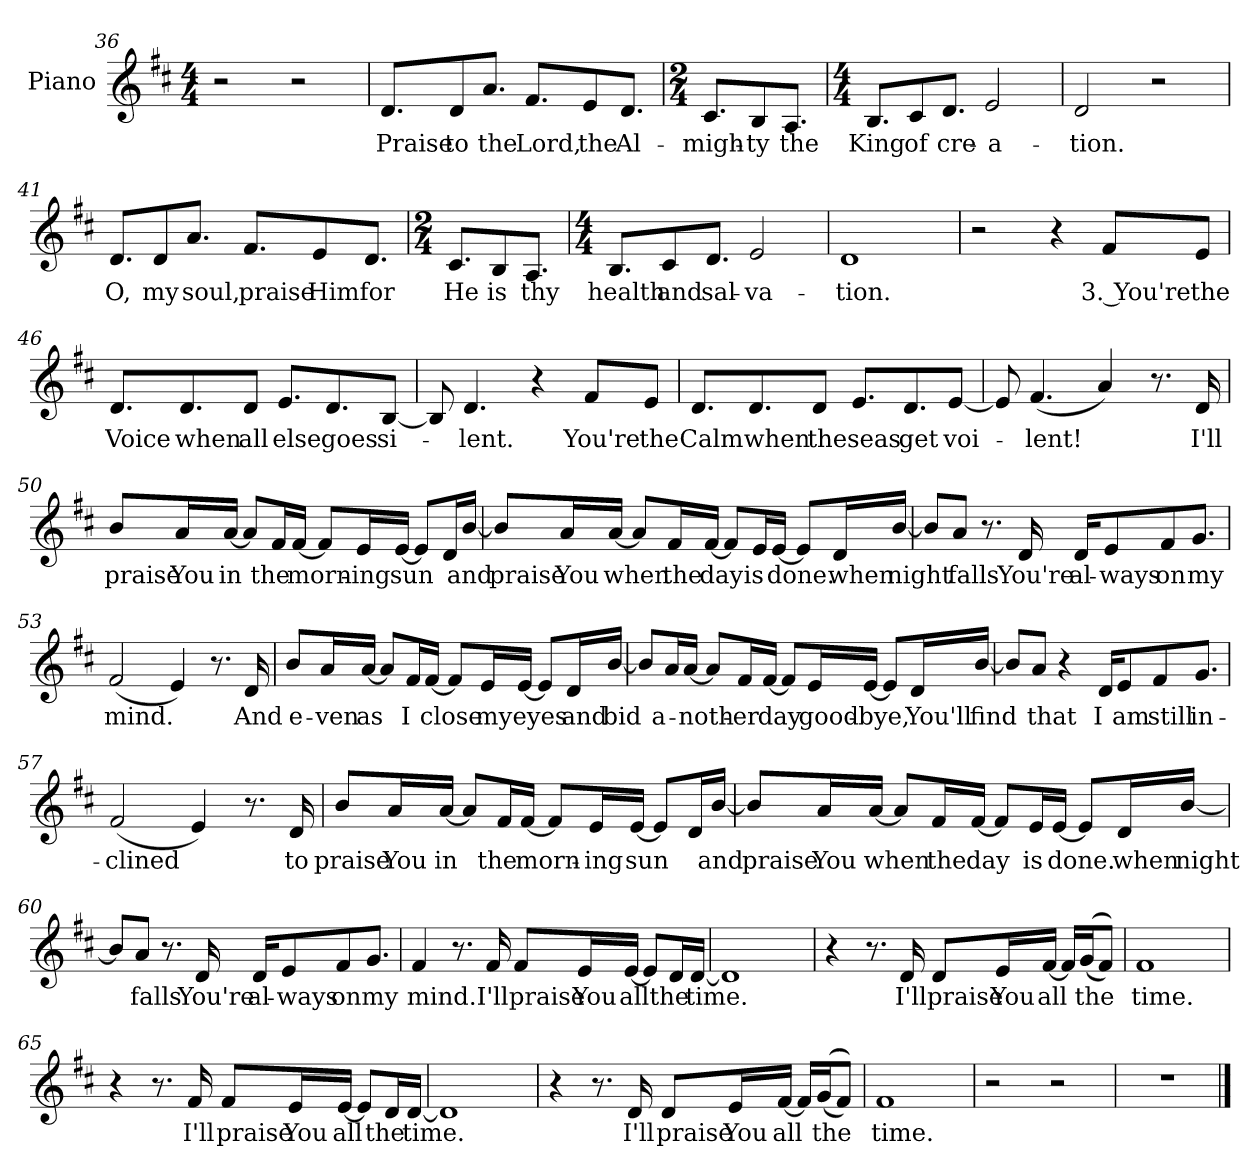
**kern	**text
*part1	*part1
*staff1	*staff1
*I"Piano	*
*I'Pno.	*
*clefG2	*
*k[f#c#]	*
*M4/4	*
=36	=36
2r	.
2r	.
=37	=37
!	!LO:LY:b
8.d/L	Praise
!	!LO:LY:b
8d/	to
!	!LO:LY:b
8.a/J	the
!	!LO:LY:b
8.f#/L	Lord,
!	!LO:LY:b
8e/	the
!	!LO:LY:b
8.d/J	Al-
!!LO:LB:g=z
=38	=38
*M2/4	*
!	!LO:LY:b
8.c#/L	-migh-
!	!LO:LY:b
8B/	-ty
!	!LO:LY:b
8.A/J	the
=39	=39
*M4/4	*
!	!LO:LY:b
8.B/L	King
!	!LO:LY:b
8c#/	of
!	!LO:LY:b
8.d/J	cre-
!	!LO:LY:b
2e/	-a-
=40	=40
!	!LO:LY:b
2d/	-tion.
2r	.
=41	=41
!	!LO:LY:b
8.d/L	O,
!	!LO:LY:b
8d/	my
!	!LO:LY:b
8.a/J	soul,
!	!LO:LY:b
8.f#/L	praise
!	!LO:LY:b
8e/	Him
!	!LO:LY:b
8.d/J	for
=42	=42
*M2/4	*
!	!LO:LY:b
8.c#/L	He
!	!LO:LY:b
8B/	is
!	!LO:LY:b
8.A/J	thy
!!LO:LB:g=z
=43	=43
*M4/4	*
!	!LO:LY:b
8.B/L	health
!	!LO:LY:b
8c#/	and
!	!LO:LY:b
8.d/J	sal-
!	!LO:LY:b
2e/	-va-
=44	=44
!	!LO:LY:b
1d	-tion.
=45	=45
2r	.
4r	.
!	!LO:LY:b
8f#/L	3. You're
!	!LO:LY:b
8e/J	the
=46	=46
!	!LO:LY:b
8.d/L	Voice
!	!LO:LY:b
8.d/	when
!	!LO:LY:b
8d/J	all
!	!LO:LY:b
8.e/L	else
!	!LO:LY:b
8.d/	goes
!	!LO:LY:b
[8B/J	si-
!!LO:LB:g=z
=47	=47
8B/]	.
!	!LO:LY:b
4.d/	-lent.
4r	.
!	!LO:LY:b
8f#/L	You're
!	!LO:LY:b
8e/J	the
=48	=48
!	!LO:LY:b
8.d/L	Calm
!	!LO:LY:b
8.d/	when
!	!LO:LY:b
8d/J	the
!	!LO:LY:b
8.e/L	seas
!	!LO:LY:b
8.d/	get
!	!LO:LY:b
[8e/J	voi-
=49	=49
8e/]	.
!	!LO:LY:b
(<4.f#/	-lent!
4a/)	.
8.r	.
!	!LO:LY:b
16d/	I'll
!!LO:LB:g=z
=50	=50
!	!LO:LY:b
8b/L	praise
!	!LO:LY:b
16a/L	You
!	!LO:LY:b
[16a/JJ	in
8a/L]	.
!	!LO:LY:b
16f#/L	the
!	!LO:LY:b
[16f#/JJ	morn-
8f#/L]	.
!	!LO:LY:b
16e/L	-ing
!	!LO:LY:b
[16e/JJ	sun
8e/L]	.
16d/L	.
!	!LO:LY:b
[16b/JJ	and
=51	=51
!	!LO:LY:b
8b/L]	praise
!	!LO:LY:b
16a/L	You
!	!LO:LY:b
[16a/JJ	when
8a/L]	.
!	!LO:LY:b
16f#/L	the
!	!LO:LY:b
[16f#/JJ	day
8f#/L]	.
!	!LO:LY:b
16e/L	is
!	!LO:LY:b
[16e/JJ	done.
8e/L]	.
!	!LO:LY:b
16d/L	when
!	!LO:LY:b
[16b/JJ	night
!!LO:LB:g=z
=52	=52
8b/L]	.
!	!LO:LY:b
8a/J	falls
8.r	.
!	!LO:LY:b
16d/	You're
!	!LO:LY:b
16d/KL	al-
!	!LO:LY:b
8e/	-ways
!	!LO:LY:b
8f#/	on
!	!LO:LY:b
8.g/J	my
=53	=53
!	!LO:LY:b
(<2f#/	mind.
4e/)	.
8.r	.
!	!LO:LY:b
16d/	And
=54	=54
!	!LO:LY:b
8b/L	e-
!	!LO:LY:b
16a/L	-ven
!	!LO:LY:b
[16a/JJ	as
8a/L]	.
!	!LO:LY:b
16f#/L	I
!	!LO:LY:b
[16f#/JJ	close
8f#/L]	.
!	!LO:LY:b
16e/L	my
!	!LO:LY:b
[16e/JJ	eyes
8e/L]	.
!	!LO:LY:b
16d/L	and
!	!LO:LY:b
[16b/JJ	bid
!!LO:LB:g=z
=55	=55
8b/L]	.
!	!LO:LY:b
16a/L	a-
!	!LO:LY:b
[16a/JJ	-noth-
8a/L]	.
!	!LO:LY:b
16f#/L	-er
!	!LO:LY:b
[16f#/JJ	day
8f#/L]	.
!	!LO:LY:b
16e/L	good-
!	!LO:LY:b
[16e/JJ	-bye,
8e/L]	.
!	!LO:LY:b
16d/L	You'll
!	!LO:LY:b
[16b/JJ	find
=56	=56
8b/L]	.
!	!LO:LY:b
8a/J	that
4r	.
!	!LO:LY:b
16d/KL	I
!	!LO:LY:b
8e/	am
!	!LO:LY:b
8f#/	still
!	!LO:LY:b
8.g/J	in-
=57	=57
!	!LO:LY:b
(<2f#/	clined
4e/)	.
8.r	.
!	!LO:LY:b
16d/	to
!!LO:LB:g=z
=58	=58
!	!LO:LY:b
8b/L	praise
!	!LO:LY:b
16a/L	You
!	!LO:LY:b
[16a/JJ	in
8a/L]	.
!	!LO:LY:b
16f#/L	the
!	!LO:LY:b
[16f#/JJ	morn-
8f#/L]	.
!	!LO:LY:b
16e/L	-ing
!	!LO:LY:b
[16e/JJ	sun
8e/L]	.
16d/L	.
!	!LO:LY:b
[16b/JJ	and
=59	=59
!	!LO:LY:b
8b/L]	praise
!	!LO:LY:b
16a/L	You
!	!LO:LY:b
[16a/JJ	when
8a/L]	.
!	!LO:LY:b
16f#/L	the
!	!LO:LY:b
[16f#/JJ	day
8f#/L]	.
!	!LO:LY:b
16e/L	is
!	!LO:LY:b
[16e/JJ	done.
8e/L]	.
!	!LO:LY:b
16d/L	when
!	!LO:LY:b
[16b/JJ	night
!!LO:PB:g=z
=60	=60
8b/L]	.
!	!LO:LY:b
8a/J	falls
8.r	.
!	!LO:LY:b
16d/	You're
!	!LO:LY:b
16d/KL	al-
!	!LO:LY:b
8e/	-ways
!	!LO:LY:b
8f#/	on
!	!LO:LY:b
8.g/J	my
=61	=61
!	!LO:LY:b
4f#/	-mind.
8.r	.
!	!LO:LY:b
16f#/	I'll
!	!LO:LY:b
8f#/L	praise
!	!LO:LY:b
16e/L	You
!	!LO:LY:b
[16e/JJ	all
8e/L]	.
!	!LO:LY:b
16d/L	the
!	!LO:LY:b
[16d/JJ	time.
=62	=62
1d]	.
!!LO:LB:g=z
=63	=63
4r	.
8.r	.
!	!LO:LY:b
16d/	I'll
!	!LO:LY:b
8d/L	praise
!	!LO:LY:b
16e/L	You
!	!LO:LY:b
[16f#/JJ	all
16f#/LL]	.
!	!LO:LY:b
(<(<16g/J	the
8f#/J))	.
=64	=64
!	!LO:LY:b
1f#	time.
=65	=65
4r	.
8.r	.
!	!LO:LY:b
16f#/	I'll
!	!LO:LY:b
8f#/L	praise
!	!LO:LY:b
16e/L	You
!	!LO:LY:b
[16e/JJ	all
8e/L]	.
!	!LO:LY:b
16d/L	the
!	!LO:LY:b
[16d/JJ	time.
=66	=66
1d]	.
!!LO:LB:g=z
=67	=67
4r	.
8.r	.
!	!LO:LY:b
16d/	I'll
!	!LO:LY:b
8d/L	praise
!	!LO:LY:b
16e/L	You
!	!LO:LY:b
[16f#/JJ	all
16f#/LL]	.
!	!LO:LY:b
(<(<16g/J	the
8f#/J))	.
=68	=68
!	!LO:LY:b
1f#	time.
=69	=69
2r	.
2r	.
=70	=70
1r	.
==	==
*-	*-
